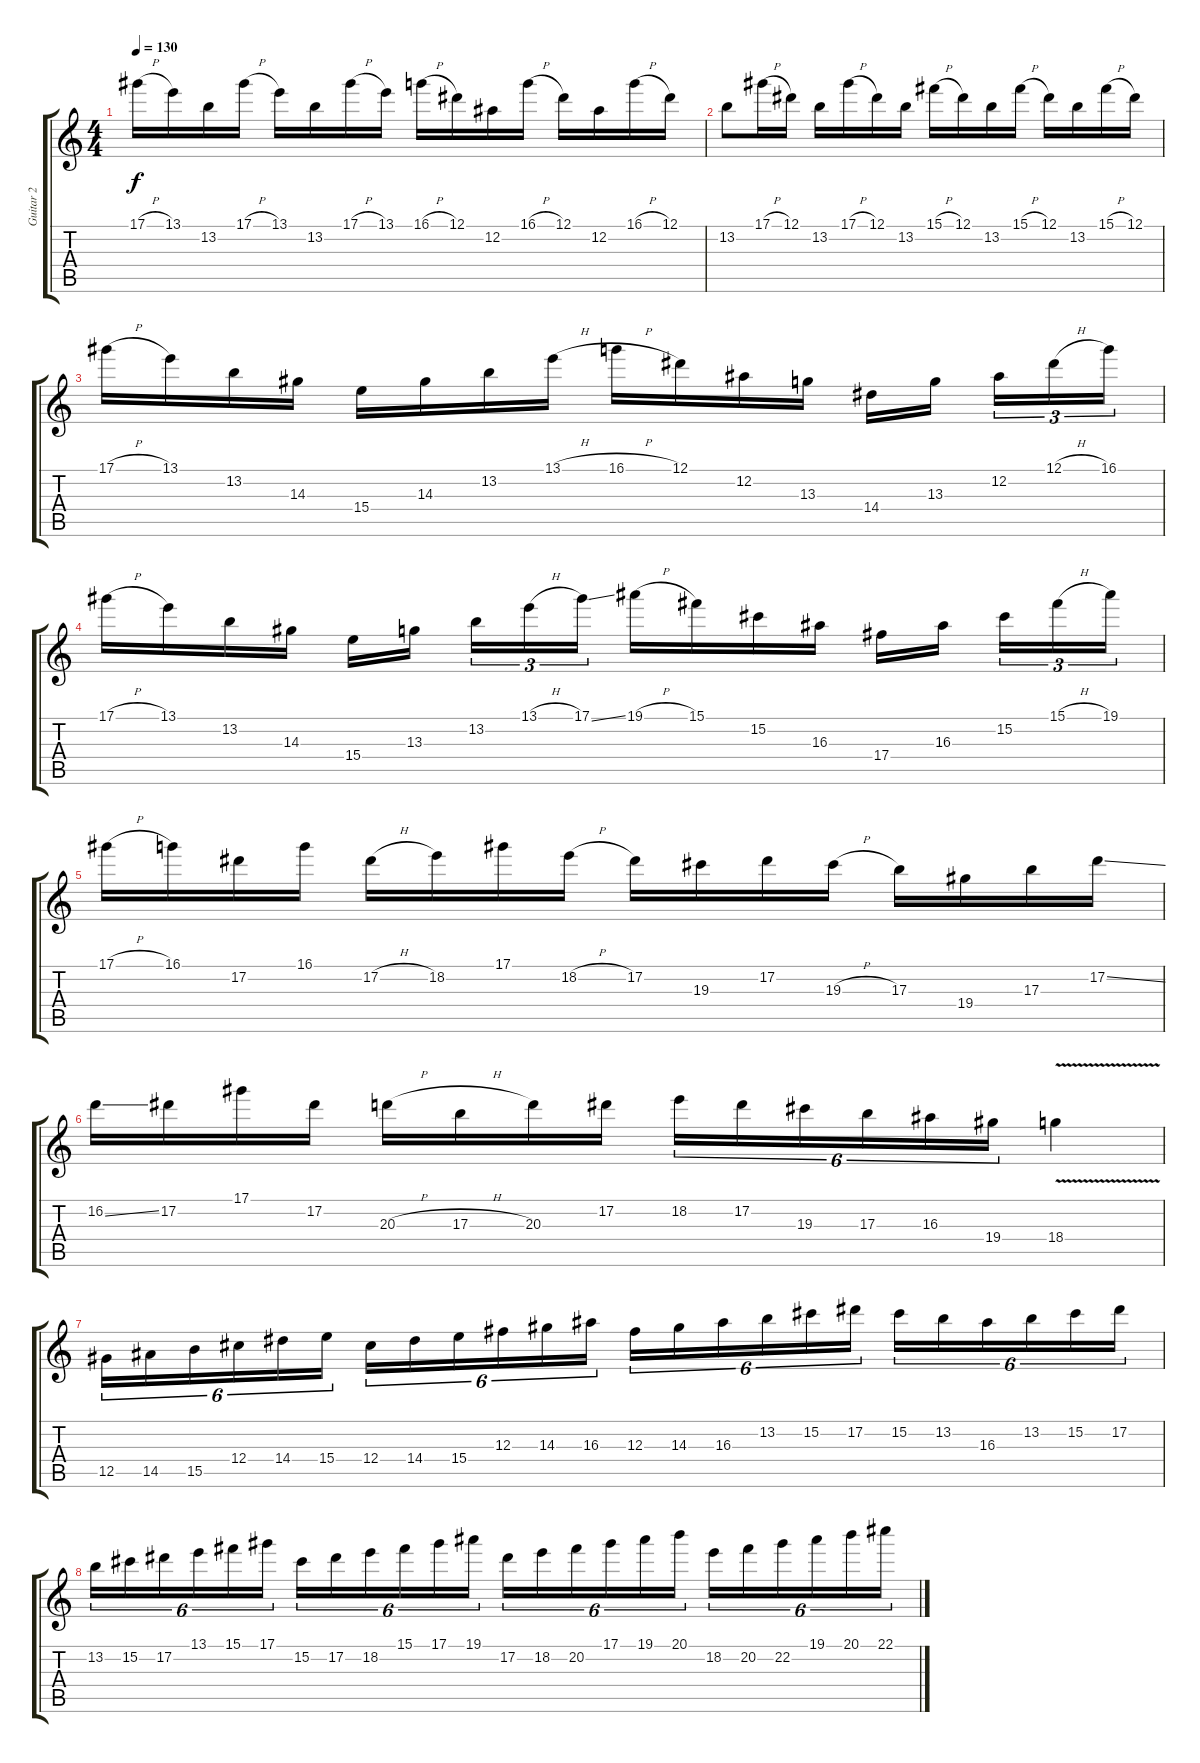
\track ("Guitar 2" "Guitar 2") {instrument overdrivenguitar}
\staff {score tabs}
\tuning (Eb4 Bb3 Gb3 Db3 Ab2 Eb2) {hide}
\ts (4 4)
\tempo 130
\clef g2
\ks c
17.1{h}.16{dy f} 13.1.16 13.2.16 17.1{h}.16 13.1.16 13.2.16 17.1{h}.16 13.1.16 16.1{h}.16 12.1.16 12.2.16 16.1{h}.16 12.1.16 12.2.16 16.1{h}.16 12.1.16 |
13.2.8 17.1{h}.16 12.1.16 13.2.16 17.1{h}.16 12.1.16 13.2.16 15.1{h}.16 12.1.16 13.2.16 15.1{h}.16 12.1.16 13.2.16 15.1{h}.16 12.1.16 |
17.1{h}.16 13.1.16 13.2.16 14.3.16 15.4.16 14.3.16 13.2.16 13.1{h}.16 16.1{h}.16 12.1.16 12.2.16 13.3.16 14.4.16 13.3.16 12.2.16{tu (3 2)} 12.1{h}.16{tu (3 2)} 16.1.16{tu (3 2)} |
17.1{h}.16 13.1.16 13.2.16 14.3.16 15.4.16 13.3.16 13.2.16{tu (3 2)} 13.1{h}.16{tu (3 2)} 17.1{ss}.16{tu (3 2)} 19.1{h}.16 15.1.16 15.2.16 16.3.16 17.4.16 16.3.16 15.2.16{tu (3 2)} 15.1{h}.16{tu (3 2)} 19.1.16{tu (3 2)} |
17.1{h}.16 16.1.16 17.2.16 16.1.16 17.2{h}.16 18.2.16 17.1.16 18.2{h}.16 17.2.16 19.3.16 17.2.16 19.3{h}.16 17.3.16 19.4.16 17.3.16 17.2{ss}.16 |
16.2{ss}.16 17.2.16 17.1.16 17.2.16 20.3{h}.16 17.3{h}.16 20.3.16 17.2.16 18.2.16{tu (6 4)} 17.2.16{tu (6 4)} 19.3.16{tu (6 4)} 17.3.16{tu (6 4)} 16.3.16{tu (6 4)} 19.4.16{tu (6 4)} 18.4{v}.4 |
12.5.16{tu (6 4)} 14.5.16{tu (6 4)} 15.5.16{tu (6 4)} 12.4.16{tu (6 4)} 14.4.16{tu (6 4)} 15.4.16{tu (6 4)} 12.4.16{tu (6 4)} 14.4.16{tu (6 4)} 15.4.16{tu (6 4)} 12.3.16{tu (6 4)} 14.3.16{tu (6 4)} 16.3.16{tu (6 4)} 12.3.16{tu (6 4)} 14.3.16{tu (6 4)} 16.3.16{tu (6 4)} 13.2.16{tu (6 4)} 15.2.16{tu (6 4)} 17.2.16{tu (6 4)} 15.2.16{tu (6 4)} 13.2.16{tu (6 4)} 16.3.16{tu (6 4)} 13.2.16{tu (6 4)} 15.2.16{tu (6 4)} 17.2.16{tu (6 4)} |
13.2.16{tu (6 4)} 15.2.16{tu (6 4)} 17.2.16{tu (6 4)} 13.1.16{tu (6 4)} 15.1.16{tu (6 4)} 17.1.16{tu (6 4)} 15.2.16{tu (6 4)} 17.2.16{tu (6 4)} 18.2.16{tu (6 4)} 15.1.16{tu (6 4)} 17.1.16{tu (6 4)} 19.1.16{tu (6 4)} 17.2.16{tu (6 4)} 18.2.16{tu (6 4)} 20.2.16{tu (6 4)} 17.1.16{tu (6 4)} 19.1.16{tu (6 4)} 20.1.16{tu (6 4)} 18.2.16{tu (6 4)} 20.2.16{tu (6 4)} 22.2.16{tu (6 4)} 19.1.16{tu (6 4)} 20.1.16{tu (6 4)} 22.1.16{tu (6 4)}
